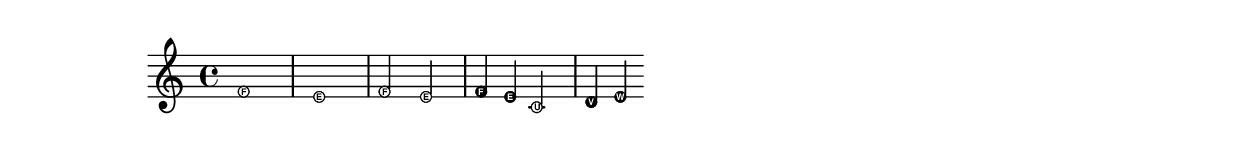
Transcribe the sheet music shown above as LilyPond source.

\version "2.14.0"

\header {
    texidoc = " Easy-notation (or Ez-notation) prints names in note heads.
You also get ledger lines, of course."
}

\relative c' {
  \easyHeadsOn
  f1 e
  f2 e
  f4 e
  
  \override NoteHead #'note-names = #'#("U" "V" "W" "X" "Y" "Z" "z")
  c2 d4 e
}
